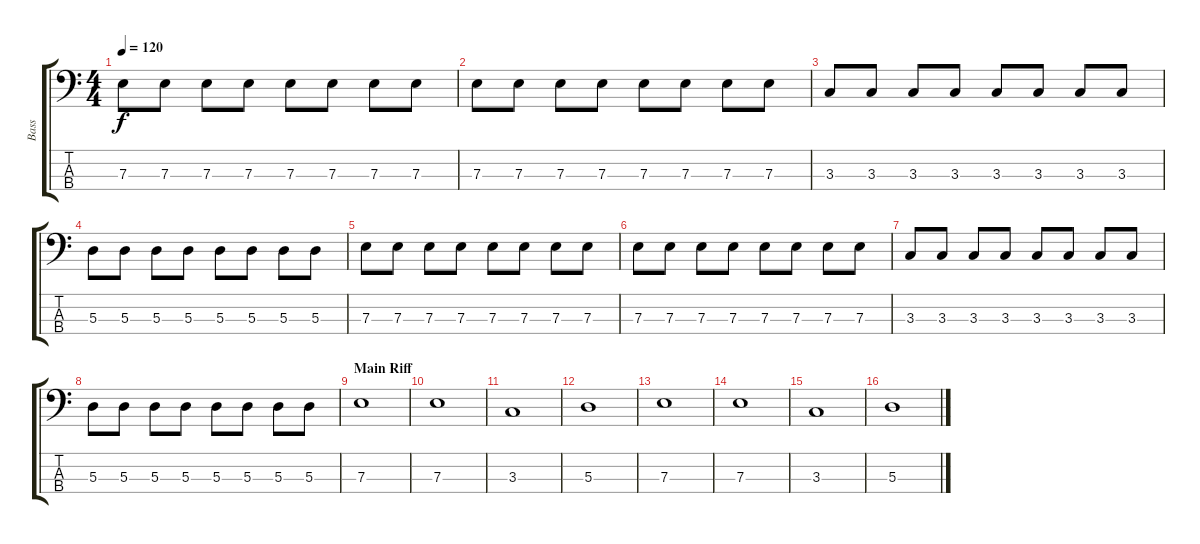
\track ("Bass" "Bass") {instrument electricbassfinger}
\staff {score tabs}
\tuning (G2 D2 A1 E1) {hide}
\ts (4 4)
\tempo 120
\clef f4
\ks c
7.3.8{dy f} 7.3.8 7.3.8 7.3.8 7.3.8 7.3.8 7.3.8 7.3.8 |
7.3.8 7.3.8 7.3.8 7.3.8 7.3.8 7.3.8 7.3.8 7.3.8 |
3.3.8 3.3.8 3.3.8 3.3.8 3.3.8 3.3.8 3.3.8 3.3.8 |
5.3.8 5.3.8 5.3.8 5.3.8 5.3.8 5.3.8 5.3.8 5.3.8 |
7.3.8 7.3.8 7.3.8 7.3.8 7.3.8 7.3.8 7.3.8 7.3.8 |
7.3.8 7.3.8 7.3.8 7.3.8 7.3.8 7.3.8 7.3.8 7.3.8 |
3.3.8 3.3.8 3.3.8 3.3.8 3.3.8 3.3.8 3.3.8 3.3.8 |
5.3.8 5.3.8 5.3.8 5.3.8 5.3.8 5.3.8 5.3.8 5.3.8 |
\section ("" "Main Riff")
7.3.1 |
7.3.1 |
3.3.1 |
5.3.1 |
7.3.1 |
7.3.1 |
3.3.1 |
5.3.1
